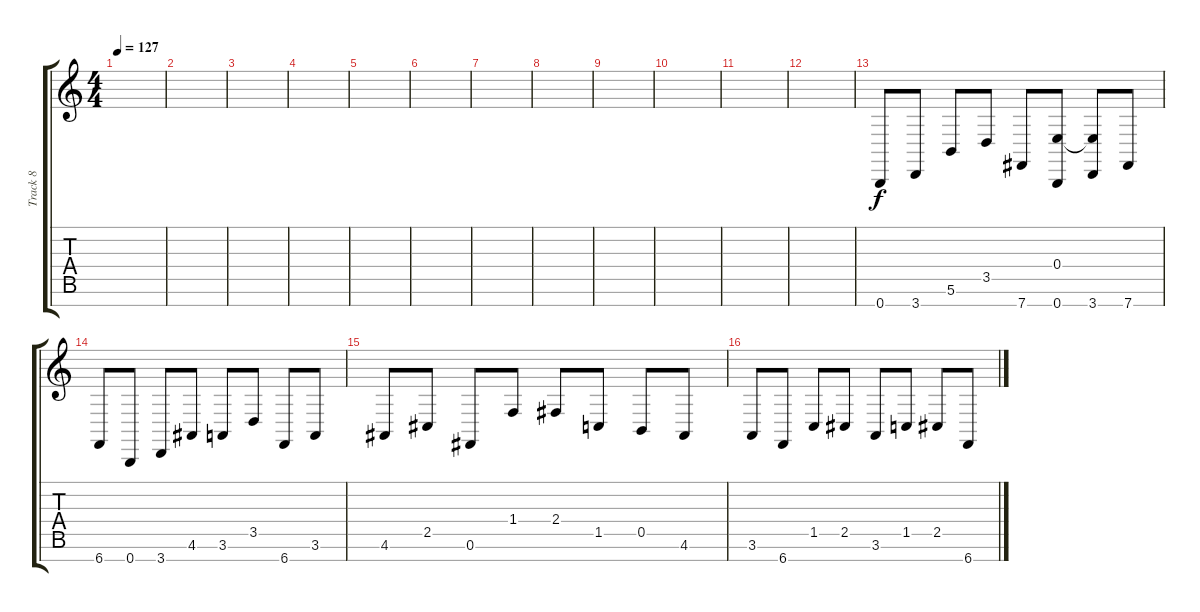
\track ("Track 8" "Track 8") {instrument cello}
\staff {score tabs}
\tuning (Gb4 Db4 A3 E3 B2 Gb2 B1) {hide}
\ts (4 4)
\tempo 127
\clef g2
\ks c
|
|
|
|
|
|
|
|
|
|
|
|
0.7.8 3.7.8 5.6.8 3.5.8 7.7.8 (0.4 0.7).8 (0.4{t} 3.7).8 7.7.8 |
6.7.8 0.7.8 3.7.8 4.6.8 3.6.8 3.5.8 6.7.8 3.6.8 |
4.6.8 2.5.8 0.6.8 1.4.8 2.4.8 1.5.8 0.5.8 4.6.8 |
3.6.8 6.7.8 1.5.8 2.5.8 3.6.8 1.5.8 2.5.8 6.7.8
